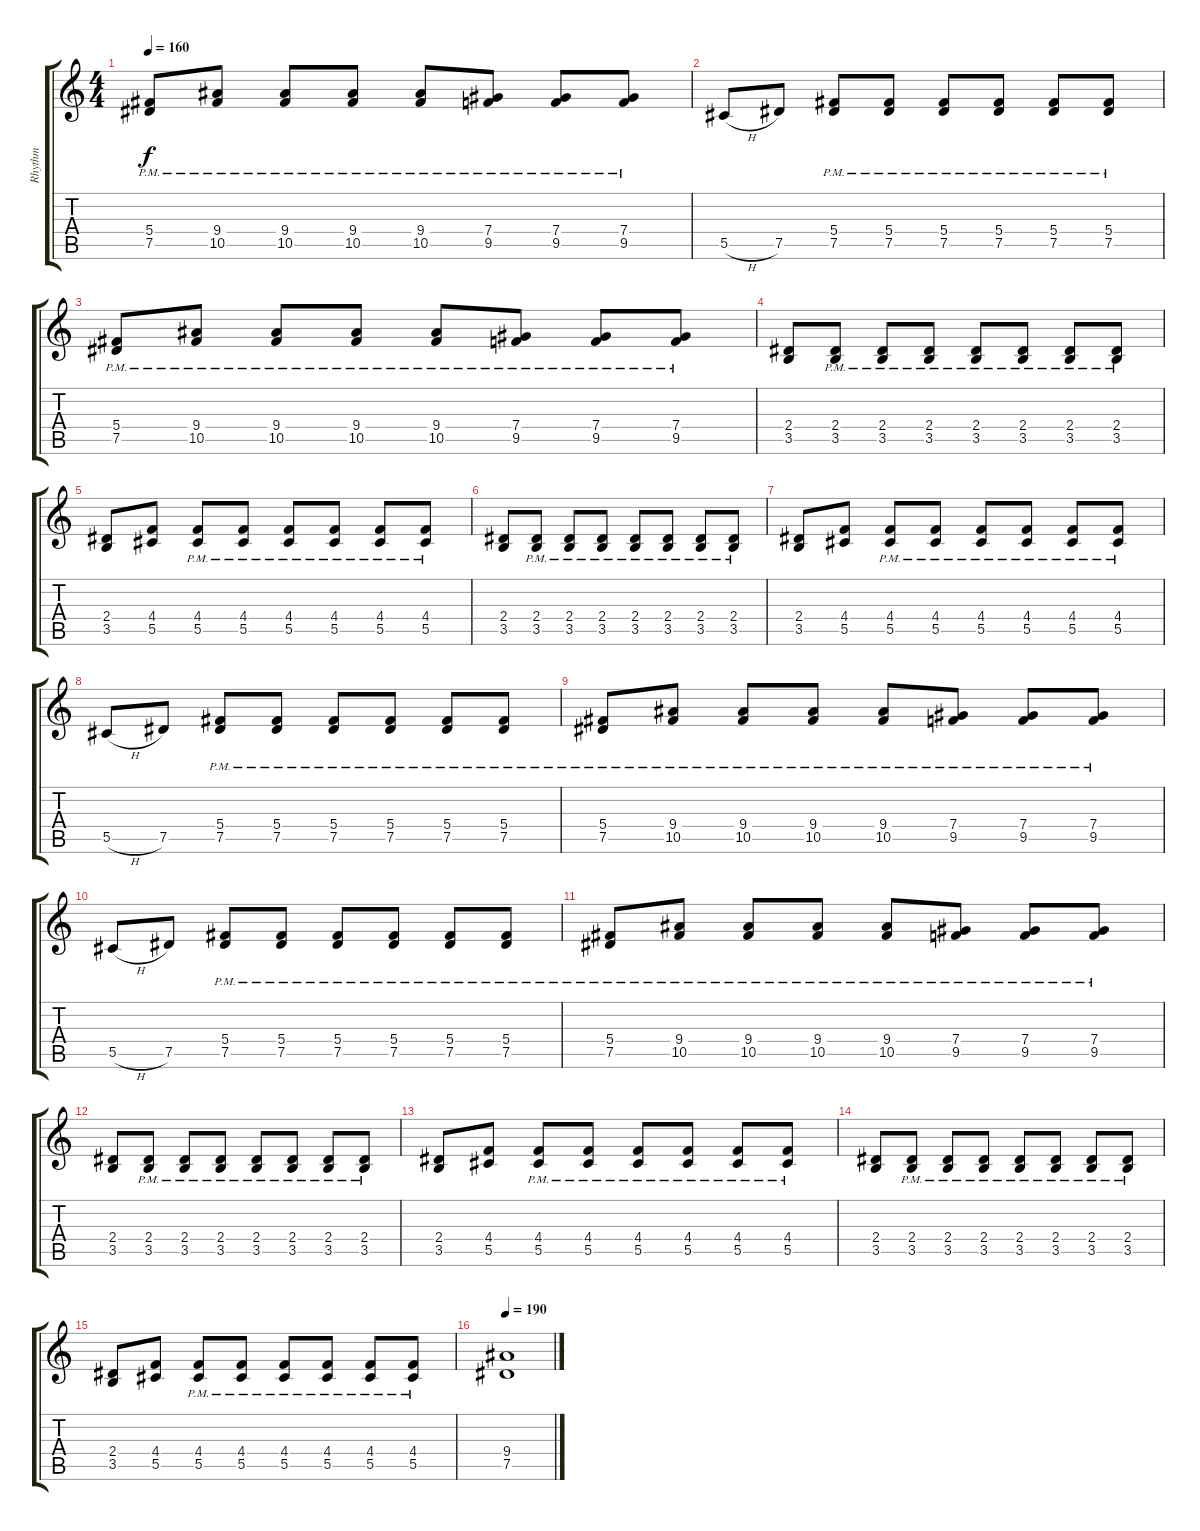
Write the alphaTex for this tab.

\track ("Rhythm" "Rhythm") {instrument overdrivenguitar}
\staff {score tabs}
\tuning (Eb4 Bb3 Gb3 Db3 Ab2 Eb2) {hide}
\ts (4 4)
\tempo 160
\clef g2
\ks c
(5.4{pm} 7.5{pm}).8{dy f} (9.4{pm} 10.5{pm}).8 (9.4{pm} 10.5{pm}).8 (9.4{pm} 10.5{pm}).8 (9.4{pm} 10.5{pm}).8 (7.4{pm} 9.5{pm}).8 (7.4{pm} 9.5{pm}).8 (7.4{pm} 9.5{pm}).8 |
5.5{h}.8{instrument overdrivenguitar} 7.5.8 (5.4{pm} 7.5{pm}).8 (5.4{pm} 7.5{pm}).8 (5.4{pm} 7.5{pm}).8 (5.4{pm} 7.5{pm}).8 (5.4{pm} 7.5{pm}).8 (5.4{pm} 7.5{pm}).8 |
(5.4{pm} 7.5{pm}).8 (9.4{pm} 10.5{pm}).8 (9.4{pm} 10.5{pm}).8 (9.4{pm} 10.5{pm}).8 (9.4{pm} 10.5{pm}).8 (7.4{pm} 9.5{pm}).8 (7.4{pm} 9.5{pm}).8 (7.4{pm} 9.5{pm}).8 |
(2.4 3.5).8 (2.4{pm} 3.5{pm}).8 (2.4{pm} 3.5{pm}).8 (2.4{pm} 3.5{pm}).8 (2.4{pm} 3.5{pm}).8 (2.4{pm} 3.5{pm}).8 (2.4{pm} 3.5{pm}).8 (2.4{pm} 3.5{pm}).8 |
(2.4 3.5).8 (4.4 5.5).8 (4.4{pm} 5.5{pm}).8 (4.4{pm} 5.5{pm}).8 (4.4{pm} 5.5{pm}).8 (4.4{pm} 5.5{pm}).8 (4.4{pm} 5.5{pm}).8 (4.4{pm} 5.5{pm}).8 |
(2.4 3.5).8 (2.4{pm} 3.5{pm}).8 (2.4{pm} 3.5{pm}).8 (2.4{pm} 3.5{pm}).8 (2.4{pm} 3.5{pm}).8 (2.4{pm} 3.5{pm}).8 (2.4{pm} 3.5{pm}).8 (2.4{pm} 3.5{pm}).8 |
(2.4 3.5).8 (4.4 5.5).8 (4.4{pm} 5.5{pm}).8 (4.4{pm} 5.5{pm}).8 (4.4{pm} 5.5{pm}).8 (4.4{pm} 5.5{pm}).8 (4.4{pm} 5.5{pm}).8 (4.4{pm} 5.5{pm}).8 |
5.5{h}.8{instrument overdrivenguitar} 7.5.8 (5.4{pm} 7.5{pm}).8 (5.4{pm} 7.5{pm}).8 (5.4{pm} 7.5{pm}).8 (5.4{pm} 7.5{pm}).8 (5.4{pm} 7.5{pm}).8 (5.4{pm} 7.5{pm}).8 |
(5.4{pm} 7.5{pm}).8 (9.4{pm} 10.5{pm}).8 (9.4{pm} 10.5{pm}).8 (9.4{pm} 10.5{pm}).8 (9.4{pm} 10.5{pm}).8 (7.4{pm} 9.5{pm}).8 (7.4{pm} 9.5{pm}).8 (7.4{pm} 9.5{pm}).8 |
5.5{h}.8{instrument overdrivenguitar} 7.5.8 (5.4{pm} 7.5{pm}).8 (5.4{pm} 7.5{pm}).8 (5.4{pm} 7.5{pm}).8 (5.4{pm} 7.5{pm}).8 (5.4{pm} 7.5{pm}).8 (5.4{pm} 7.5{pm}).8 |
(5.4{pm} 7.5{pm}).8 (9.4{pm} 10.5{pm}).8 (9.4{pm} 10.5{pm}).8 (9.4{pm} 10.5{pm}).8 (9.4{pm} 10.5{pm}).8 (7.4{pm} 9.5{pm}).8 (7.4{pm} 9.5{pm}).8 (7.4{pm} 9.5{pm}).8 |
(2.4 3.5).8 (2.4{pm} 3.5{pm}).8 (2.4{pm} 3.5{pm}).8 (2.4{pm} 3.5{pm}).8 (2.4{pm} 3.5{pm}).8 (2.4{pm} 3.5{pm}).8 (2.4{pm} 3.5{pm}).8 (2.4{pm} 3.5{pm}).8 |
(2.4 3.5).8 (4.4 5.5).8 (4.4{pm} 5.5{pm}).8 (4.4{pm} 5.5{pm}).8 (4.4{pm} 5.5{pm}).8 (4.4{pm} 5.5{pm}).8 (4.4{pm} 5.5{pm}).8 (4.4{pm} 5.5{pm}).8 |
(2.4 3.5).8 (2.4{pm} 3.5{pm}).8 (2.4{pm} 3.5{pm}).8 (2.4{pm} 3.5{pm}).8 (2.4{pm} 3.5{pm}).8 (2.4{pm} 3.5{pm}).8 (2.4{pm} 3.5{pm}).8 (2.4{pm} 3.5{pm}).8 |
(2.4 3.5).8 (4.4 5.5).8 (4.4{pm} 5.5{pm}).8 (4.4{pm} 5.5{pm}).8 (4.4{pm} 5.5{pm}).8 (4.4{pm} 5.5{pm}).8 (4.4{pm} 5.5{pm}).8 (4.4{pm} 5.5{pm}).8 |
\tempo 190
(9.4 7.5).1
